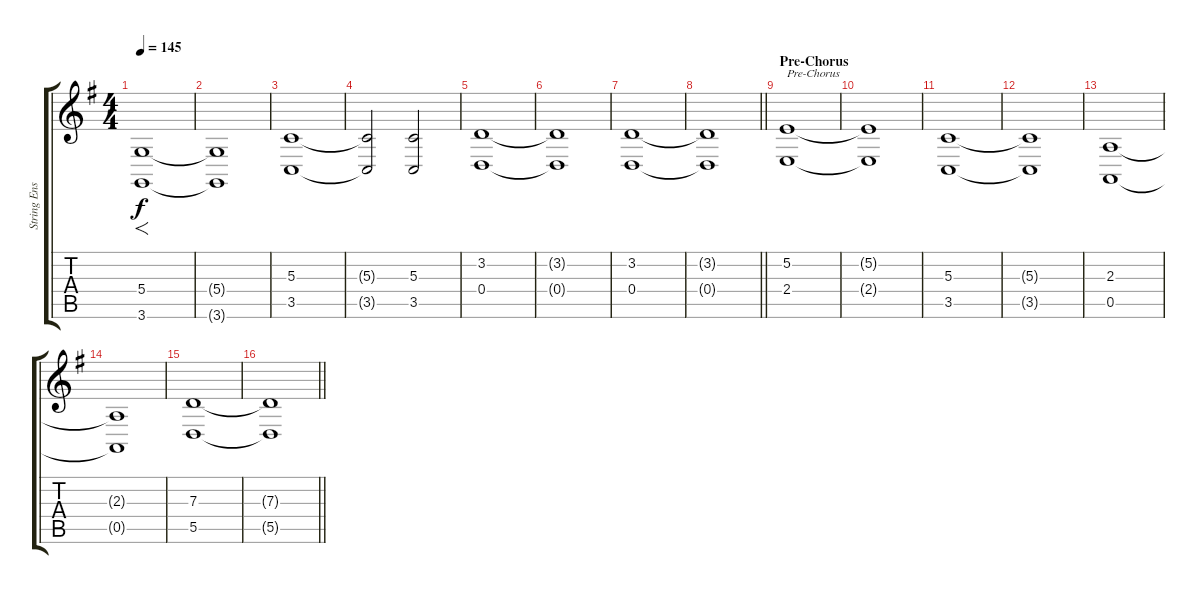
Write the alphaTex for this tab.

\track ("String Ensemble" "String Ens") {instrument stringensemble1}
\staff {score tabs}
\tuning (E4 B3 G3 D3 A2 E2) {hide}
\ts (4 4)
\tempo 145
\clef g2
\ks g
(5.4 3.6).1{f dy f} |
(5.4{t} 3.6{t}).1 |
(5.3 3.5).1 |
(5.3{t} 3.5{t}).2 (5.3 3.5).2 |
(3.2 0.4).1 |
(3.2{t} 0.4{t}).1 |
(3.2 0.4).1 |
\barLineRight lightlight
(3.2{t} 0.4{t}).1 |
\section ("" "Pre-Chorus")
(5.2 2.4).1{txt "Pre-Chorus"} |
(5.2{t} 2.4{t}).1 |
(5.3 3.5).1 |
(5.3{t} 3.5{t}).1 |
(2.3 0.5).1 |
(2.3{t} 0.5{t}).1 |
(7.3 5.5).1 |
\barLineRight lightlight
(7.3{t} 5.5{t}).1
